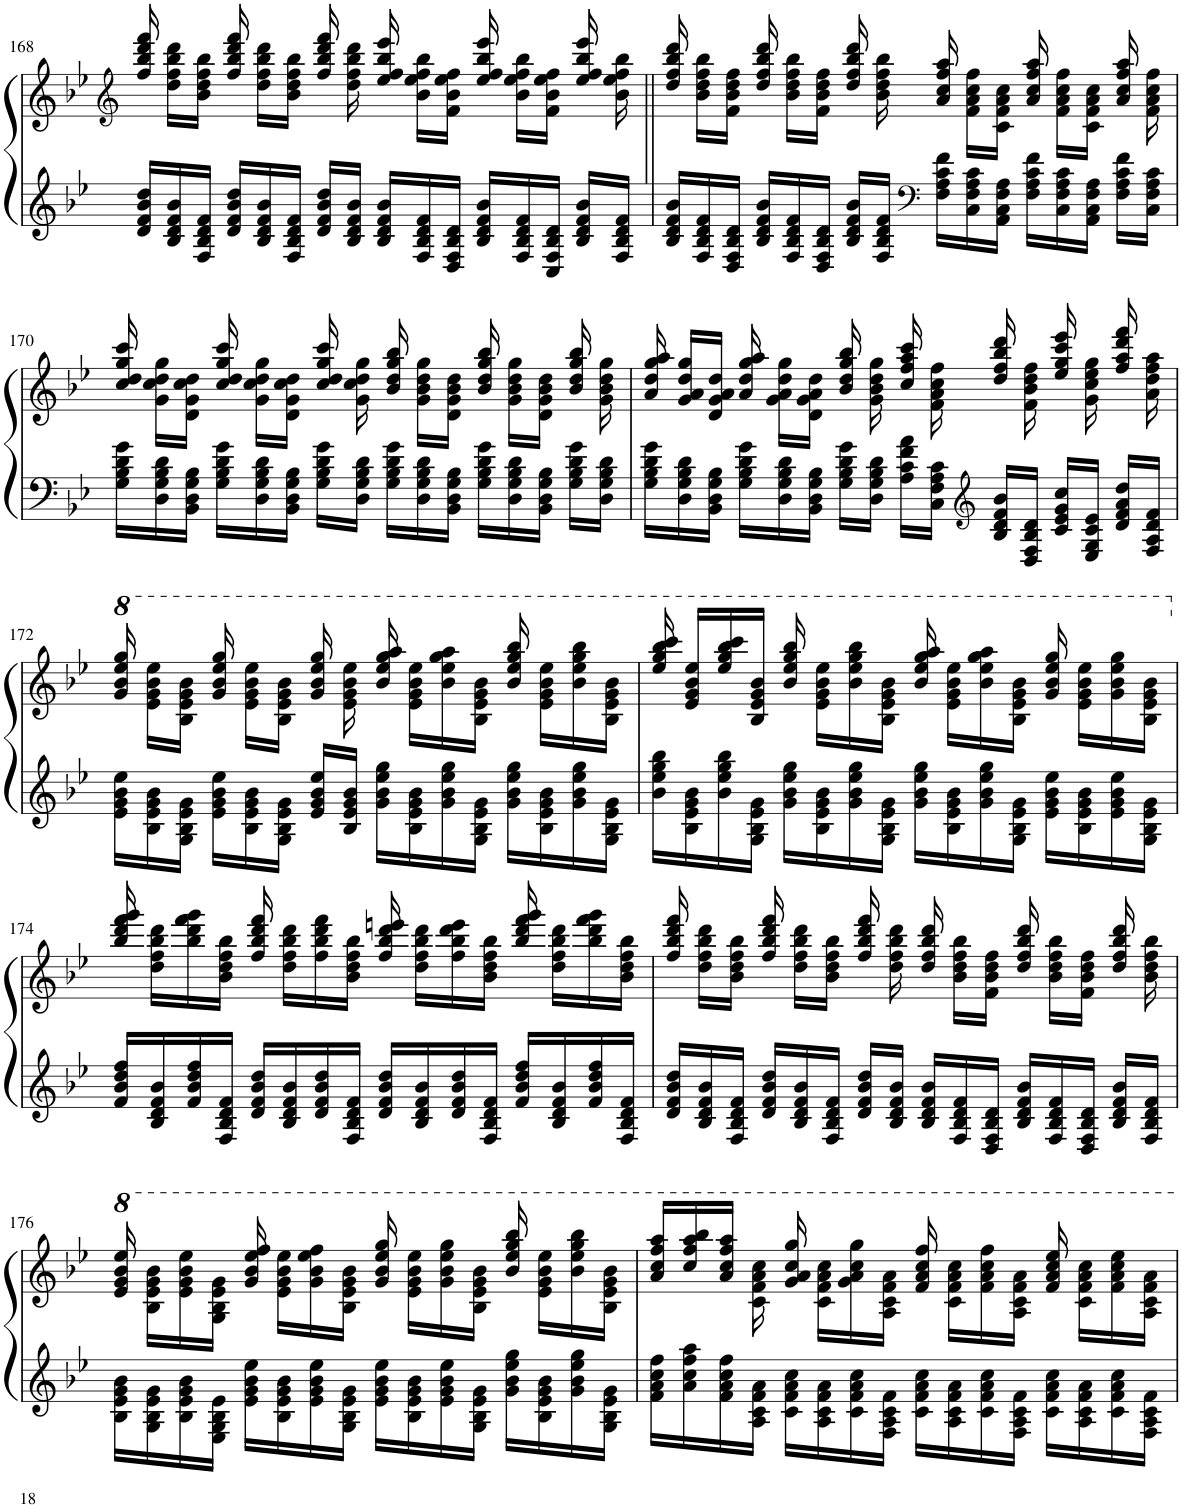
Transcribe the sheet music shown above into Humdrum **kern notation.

**kern	**kern
*part1	*part1
*staff2	*staff1
*I"Piano	*
*I'Pno.	*
!!LO:PB:g=z
*clefG2	*clefG2
*k[b-e-]	*k[b-e-]
*M4/4	*M4/4
=168	=168
16d/ 16f/ 16b-/ 16dd/LL	16ff/ 16bb-/ 16ddd/ 16fff/
16B-/ 16d/ 16f/ 16b-/	16dd\ 16ff\ 16bb-\ 16ddd\LL
16F/ 16B-/ 16d/ 16f/JJ	16b-\ 16dd\ 16ff\ 16bb-\JJ
16d/ 16f/ 16b-/ 16dd/LL	16ff/ 16bb-/ 16ddd/ 16fff/
16B-/ 16d/ 16f/ 16b-/	16dd\ 16ff\ 16bb-\ 16ddd\LL
16F/ 16B-/ 16d/ 16f/JJ	16b-\ 16dd\ 16ff\ 16bb-\JJ
16d/ 16f/ 16b-/ 16dd/LL	16ff/ 16bb-/ 16ddd/ 16fff/
16B-/ 16d/ 16f/ 16b-/JJ	16dd\ 16ff\ 16bb-\ 16ddd\
16B-/ 16d/ 16f/ 16b-/LL	16ee-/ 16ff/ 16bb-/ 16eee-/
16F/ 16B-/ 16d/ 16f/	16b-\ 16ee-\ 16ff\ 16bb-\LL
16D/ 16F/ 16B-/ 16d/JJ	16f\ 16b-\ 16ee-\ 16ff\JJ
16B-/ 16d/ 16f/ 16b-/LL	16ee-/ 16ff/ 16bb-/ 16eee-/
16F/ 16B-/ 16d/ 16f/	16b-\ 16ee-\ 16ff\ 16bb-\LL
16C/ 16F/ 16B-/ 16d/JJ	16f\ 16b-\ 16ee-\ 16ff\JJ
16B-/ 16d/ 16f/ 16b-/LL	16ee-/ 16ff/ 16bb-/ 16eee-/
16F/ 16B-/ 16d/ 16f/JJ	16b-\ 16ee-\ 16ff\ 16bb-\
=169||	=169||
16B-/ 16d/ 16f/ 16b-/LL	16dd/ 16ff/ 16bb-/ 16ddd/
16F/ 16B-/ 16d/ 16f/	16b-\ 16dd\ 16ff\ 16bb-\LL
16D/ 16F/ 16B-/ 16d/JJ	16f\ 16b-\ 16dd\ 16ff\JJ
16B-/ 16d/ 16f/ 16b-/LL	16dd/ 16ff/ 16bb-/ 16ddd/
16F/ 16B-/ 16d/ 16f/	16b-\ 16dd\ 16ff\ 16bb-\LL
16D/ 16F/ 16B-/ 16d/JJ	16f\ 16b-\ 16dd\ 16ff\JJ
16B-/ 16d/ 16f/ 16b-/LL	16dd/ 16ff/ 16bb-/ 16ddd/
16F/ 16B-/ 16d/ 16f/JJ	16b-\ 16dd\ 16ff\ 16bb-\
*clefF4	*
16F\ 16A\ 16c\ 16f\LL	16a/ 16cc/ 16ff/ 16aa/
16C\ 16F\ 16A\ 16c\	16f\ 16a\ 16cc\ 16ff\LL
16AA\ 16C\ 16F\ 16A\JJ	16c\ 16f\ 16a\ 16cc\JJ
16F\ 16A\ 16c\ 16f\LL	16a/ 16cc/ 16ff/ 16aa/
16C\ 16F\ 16A\ 16c\	16f\ 16a\ 16cc\ 16ff\LL
16AA\ 16C\ 16F\ 16A\JJ	16c\ 16f\ 16a\ 16cc\JJ
16F\ 16A\ 16c\ 16f\LL	16a/ 16cc/ 16ff/ 16aa/
16C\ 16F\ 16A\ 16c\JJ	16f\ 16a\ 16cc\ 16ff\
!!LO:LB:g=z
=170	=170
16G\ 16B-\ 16d\ 16g\LL	16cc/ 16dd/ 16gg/ 16ccc/
16D\ 16G\ 16B-\ 16d\	16g\ 16cc\ 16dd\ 16gg\LL
16BB-\ 16D\ 16G\ 16B-\JJ	16d\ 16g\ 16cc\ 16dd\JJ
16G\ 16B-\ 16d\ 16g\LL	16cc/ 16dd/ 16gg/ 16ccc/
16D\ 16G\ 16B-\ 16d\	16g\ 16cc\ 16dd\ 16gg\LL
16BB-\ 16D\ 16G\ 16B-\JJ	16d\ 16g\ 16cc\ 16dd\JJ
16G\ 16B-\ 16d\ 16g\LL	16cc/ 16dd/ 16gg/ 16ccc/
16D\ 16G\ 16B-\ 16d\JJ	16g\ 16cc\ 16dd\ 16gg\
16G\ 16B-\ 16d\ 16g\LL	16b-/ 16dd/ 16gg/ 16bb-/
16D\ 16G\ 16B-\ 16d\	16g\ 16b-\ 16dd\ 16gg\LL
16BB-\ 16D\ 16G\ 16B-\JJ	16d\ 16g\ 16b-\ 16dd\JJ
16G\ 16B-\ 16d\ 16g\LL	16b-/ 16dd/ 16gg/ 16bb-/
16D\ 16G\ 16B-\ 16d\	16g\ 16b-\ 16dd\ 16gg\LL
16BB-\ 16D\ 16G\ 16B-\JJ	16d\ 16g\ 16b-\ 16dd\JJ
16G\ 16B-\ 16d\ 16g\LL	16b-/ 16dd/ 16gg/ 16bb-/
16D\ 16G\ 16B-\ 16d\JJ	16g\ 16b-\ 16dd\ 16gg\
=171	=171
16G\ 16B-\ 16d\ 16g\LL	16a/ 16dd/ 16gg/ 16aa/
16D\ 16G\ 16B-\ 16d\	16g/ 16a/ 16dd/ 16gg/LL
16BB-\ 16D\ 16G\ 16B-\JJ	16d/ 16g/ 16a/ 16dd/JJ
16G\ 16B-\ 16d\ 16g\LL	16a/ 16dd/ 16gg/ 16aa/
16D\ 16G\ 16B-\ 16d\	16g\ 16a\ 16dd\ 16gg\LL
16BB-\ 16D\ 16G\ 16B-\JJ	16d\ 16g\ 16a\ 16dd\JJ
16G\ 16B-\ 16d\ 16g\LL	16b-/ 16dd/ 16gg/ 16bb-/
16D\ 16G\ 16B-\ 16d\JJ	16g\ 16b-\ 16dd\ 16gg\
16A\ 16c\ 16f\ 16a\LL	16cc/ 16ff/ 16aa/ 16ccc/
16C\ 16F\ 16A\ 16c\JJ	16f\ 16a\ 16cc\ 16ff\
*clefG2	*
16B-/ 16d/ 16f/ 16b-/LL	16dd/ 16ff/ 16bb-/ 16ddd/
16D/ 16F/ 16B-/ 16d/JJ	16f\ 16b-\ 16dd\ 16ff\
16c/ 16e-/ 16g/ 16cc/LL	16ee-/ 16gg/ 16ccc/ 16eee-/
16E-/ 16G/ 16c/ 16e-/JJ	16g\ 16cc\ 16ee-\ 16gg\
16d/ 16f/ 16a/ 16dd/LL	16ff/ 16aa/ 16ddd/ 16fff/
16F/ 16A/ 16d/ 16f/JJ	16a\ 16dd\ 16ff\ 16aa\
!!LO:LB:g=z
=172	=172
*	*8va
16e-\ 16g\ 16b-\ 16ee-\LL	16gg/ 16bb-/ 16eee-/ 16ggg/
16B-\ 16e-\ 16g\ 16b-\	16ee-\ 16gg\ 16bb-\ 16eee-\LL
16G\ 16B-\ 16e-\ 16g\JJ	16b-\ 16ee-\ 16gg\ 16bb-\JJ
16e-\ 16g\ 16b-\ 16ee-\LL	16gg/ 16bb-/ 16eee-/ 16ggg/
16B-\ 16e-\ 16g\ 16b-\	16ee-\ 16gg\ 16bb-\ 16eee-\LL
16G\ 16B-\ 16e-\ 16g\JJ	16b-\ 16ee-\ 16gg\ 16bb-\JJ
16e-/ 16g/ 16b-/ 16ee-/LL	16gg/ 16bb-/ 16eee-/ 16ggg/
16B-/ 16e-/ 16g/ 16b-/JJ	16ee-\ 16gg\ 16bb-\ 16eee-\
16g\ 16b-\ 16ee-\ 16gg\LL	16bb-/ 16eee-/ 16ggg/ 16aaa/
16B-\ 16e-\ 16g\ 16b-\	16ee-\ 16gg\ 16bb-\ 16eee-\LL
16g\ 16b-\ 16ee-\ 16gg\	16bb-\ 16eee-\ 16ggg\ 16aaa\
16G\ 16B-\ 16e-\ 16g\JJ	16b-\ 16ee-\ 16gg\ 16bb-\JJ
16g\ 16b-\ 16ee-\ 16gg\LL	16bb-/ 16eee-/ 16ggg/ 16bbb-/
16B-\ 16e-\ 16g\ 16b-\	16ee-\ 16gg\ 16bb-\ 16eee-\LL
16g\ 16b-\ 16ee-\ 16gg\	16bb-\ 16eee-\ 16ggg\ 16bbb-\
16G\ 16B-\ 16e-\ 16g\JJ	16b-\ 16ee-\ 16gg\ 16bb-\JJ
=173	=173
16b-\ 16ee-\ 16gg\ 16bb-\LL	16eee-/ 16ggg/ 16bbb-/ 16cccc/
16B-\ 16e-\ 16g\ 16b-\	16ee-/ 16gg/ 16bb-/ 16eee-/LL
16b-\ 16ee-\ 16gg\ 16bb-\	16eee-/ 16ggg/ 16bbb-/ 16cccc/
16G\ 16B-\ 16e-\ 16g\JJ	16b-/ 16ee-/ 16gg/ 16bb-/JJ
16g\ 16b-\ 16ee-\ 16gg\LL	16bb-/ 16eee-/ 16ggg/ 16bbb-/
16B-\ 16e-\ 16g\ 16b-\	16ee-\ 16gg\ 16bb-\ 16eee-\LL
16g\ 16b-\ 16ee-\ 16gg\	16bb-\ 16eee-\ 16ggg\ 16bbb-\
16G\ 16B-\ 16e-\ 16g\JJ	16b-\ 16ee-\ 16gg\ 16bb-\JJ
16g\ 16b-\ 16ee-\ 16gg\LL	16bb-/ 16eee-/ 16ggg/ 16aaa/
16B-\ 16e-\ 16g\ 16b-\	16ee-\ 16gg\ 16bb-\ 16eee-\LL
16g\ 16b-\ 16ee-\ 16gg\	16bb-\ 16eee-\ 16ggg\ 16aaa\
16G\ 16B-\ 16e-\ 16g\JJ	16b-\ 16ee-\ 16gg\ 16bb-\JJ
16e-\ 16g\ 16b-\ 16ee-\LL	16gg/ 16bb-/ 16eee-/ 16ggg/
16B-\ 16e-\ 16g\ 16b-\	16ee-\ 16gg\ 16bb-\ 16eee-\LL
16e-\ 16g\ 16b-\ 16ee-\	16gg\ 16bb-\ 16eee-\ 16ggg\
16G\ 16B-\ 16e-\ 16g\JJ	16b-\ 16ee-\ 16gg\ 16bb-\JJ
!!LO:LB:g=z
=174	=174
*	*X8va
16f/ 16b-/ 16dd/ 16ff/LL	16bb-/ 16ddd/ 16fff/ 16ggg/
16B-/ 16d/ 16f/ 16b-/	16dd\ 16ff\ 16bb-\ 16ddd\LL
16f/ 16b-/ 16dd/ 16ff/	16bb-\ 16ddd\ 16fff\ 16ggg\
16F/ 16B-/ 16d/ 16f/JJ	16b-\ 16dd\ 16ff\ 16bb-\JJ
16d/ 16f/ 16b-/ 16dd/LL	16ff/ 16bb-/ 16ddd/ 16fff/
16B-/ 16d/ 16f/ 16b-/	16dd\ 16ff\ 16bb-\ 16ddd\LL
16d/ 16f/ 16b-/ 16dd/	16ff\ 16bb-\ 16ddd\ 16fff\
16F/ 16B-/ 16d/ 16f/JJ	16b-\ 16dd\ 16ff\ 16bb-\JJ
16d/ 16f/ 16b-/ 16dd/LL	16ff/ 16bb-/ 16ddd/ 16eeen/
16B-/ 16d/ 16f/ 16b-/	16dd\ 16ff\ 16bb-\ 16ddd\LL
16d/ 16f/ 16b-/ 16dd/	16ff\ 16bb-\ 16ddd\ 16eee\
16F/ 16B-/ 16d/ 16f/JJ	16b-\ 16dd\ 16ff\ 16bb-\JJ
16f/ 16b-/ 16dd/ 16ff/LL	16bb-/ 16ddd/ 16fff/ 16ggg/
16B-/ 16d/ 16f/ 16b-/	16dd\ 16ff\ 16bb-\ 16ddd\LL
16f/ 16b-/ 16dd/ 16ff/	16bb-\ 16ddd\ 16fff\ 16ggg\
16F/ 16B-/ 16d/ 16f/JJ	16b-\ 16dd\ 16ff\ 16bb-\JJ
=175	=175
16d/ 16f/ 16b-/ 16dd/LL	16ff/ 16bb-/ 16ddd/ 16fff/
16B-/ 16d/ 16f/ 16b-/	16dd\ 16ff\ 16bb-\ 16ddd\LL
16F/ 16B-/ 16d/ 16f/JJ	16b-\ 16dd\ 16ff\ 16bb-\JJ
16d/ 16f/ 16b-/ 16dd/LL	16ff/ 16bb-/ 16ddd/ 16fff/
16B-/ 16d/ 16f/ 16b-/	16dd\ 16ff\ 16bb-\ 16ddd\LL
16F/ 16B-/ 16d/ 16f/JJ	16b-\ 16dd\ 16ff\ 16bb-\JJ
16d/ 16f/ 16b-/ 16dd/LL	16ff/ 16bb-/ 16ddd/ 16fff/
16B-/ 16d/ 16f/ 16b-/JJ	16dd\ 16ff\ 16bb-\ 16ddd\
16B-/ 16d/ 16f/ 16b-/LL	16dd/ 16ff/ 16bb-/ 16ddd/
16F/ 16B-/ 16d/ 16f/	16b-\ 16dd\ 16ff\ 16bb-\LL
16D/ 16F/ 16B-/ 16d/JJ	16f\ 16b-\ 16dd\ 16ff\JJ
16B-/ 16d/ 16f/ 16b-/LL	16dd/ 16ff/ 16bb-/ 16ddd/
16F/ 16B-/ 16d/ 16f/	16b-\ 16dd\ 16ff\ 16bb-\LL
16D/ 16F/ 16B-/ 16d/JJ	16f\ 16b-\ 16dd\ 16ff\JJ
16B-/ 16d/ 16f/ 16b-/LL	16dd/ 16ff/ 16bb-/ 16ddd/
16F/ 16B-/ 16d/ 16f/JJ	16b-\ 16dd\ 16ff\ 16bb-\
!!LO:LB:g=z
=176	=176
16B-\ 16e-\ 16g\ 16b-\LL	16ee-/ 16gg/ 16bb-/ 16eee-/
16G\ 16B-\ 16e-\ 16g\	16b-\ 16ee-\ 16gg\ 16bb-\LL
16B-\ 16e-\ 16g\ 16b-\	16ee-\ 16gg\ 16bb-\ 16eee-\
16E-\ 16G\ 16B-\ 16e-\JJ	16g\ 16b-\ 16ee-\ 16gg\JJ
16e-\ 16g\ 16b-\ 16ee-\LL	16gg/ 16bb-/ 16eee-/ 16fff/
16B-\ 16e-\ 16g\ 16b-\	16ee-\ 16gg\ 16bb-\ 16eee-\LL
16e-\ 16g\ 16b-\ 16ee-\	16gg\ 16bb-\ 16eee-\ 16fff\
16G\ 16B-\ 16e-\ 16g\JJ	16b-\ 16ee-\ 16gg\ 16bb-\JJ
16e-\ 16g\ 16b-\ 16ee-\LL	16gg/ 16bb-/ 16eee-/ 16ggg/
16B-\ 16e-\ 16g\ 16b-\	16ee-\ 16gg\ 16bb-\ 16eee-\LL
16e-\ 16g\ 16b-\ 16ee-\	16gg\ 16bb-\ 16eee-\ 16ggg\
16G\ 16B-\ 16e-\ 16g\JJ	16b-\ 16ee-\ 16gg\ 16bb-\JJ
16g\ 16b-\ 16ee-\ 16gg\LL	16bb-/ 16eee-/ 16ggg/ 16bbb-/
16B-\ 16e-\ 16g\ 16b-\	16ee-\ 16gg\ 16bb-\ 16eee-\LL
16g\ 16b-\ 16ee-\ 16gg\	16bb-\ 16eee-\ 16ggg\ 16bbb-\
16G\ 16B-\ 16e-\ 16g\JJ	16b-\ 16ee-\ 16gg\ 16bb-\JJ
=177	=177
16f\ 16a\ 16cc\ 16ff\LL	16aa/ 16ccc/ 16fff/ 16aaa/LL
16a\ 16cc\ 16ff\ 16aa\	16ccc/ 16fff/ 16aaa/ 16bbb-/
16f\ 16a\ 16cc\ 16ff\	16aa/ 16ccc/ 16fff/ 16aaa/JJ
16A\ 16c\ 16f\ 16a\JJ	16cc\ 16ff\ 16aa\ 16ccc\
16c\ 16f\ 16a\ 16cc\LL	16gg/ 16aa/ 16ccc/ 16ggg/
16A\ 16c\ 16f\ 16a\	16cc\ 16ff\ 16aa\ 16ccc\LL
16c\ 16f\ 16a\ 16cc\	16gg\ 16aa\ 16ccc\ 16ggg\
16F\ 16A\ 16c\ 16f\JJ	16a\ 16cc\ 16ff\ 16aa\JJ
16c\ 16f\ 16a\ 16cc\LL	16ff/ 16aa/ 16ccc/ 16fff/
16A\ 16c\ 16f\ 16a\	16cc\ 16ff\ 16aa\ 16ccc\LL
16c\ 16f\ 16a\ 16cc\	16ff\ 16aa\ 16ccc\ 16fff\
16F\ 16A\ 16c\ 16f\JJ	16a\ 16cc\ 16ff\ 16aa\JJ
16c\ 16f\ 16a\ 16cc\LL	16ff/ 16aa/ 16ccc/ 16eee-/
16A\ 16c\ 16f\ 16a\	16cc\ 16ff\ 16aa\ 16ccc\LL
16c\ 16f\ 16a\ 16cc\	16ff\ 16aa\ 16ccc\ 16eee-\
16F\ 16A\ 16c\ 16f\JJ	16a\ 16cc\ 16ff\ 16aa\JJ
=	=
*-	*-
